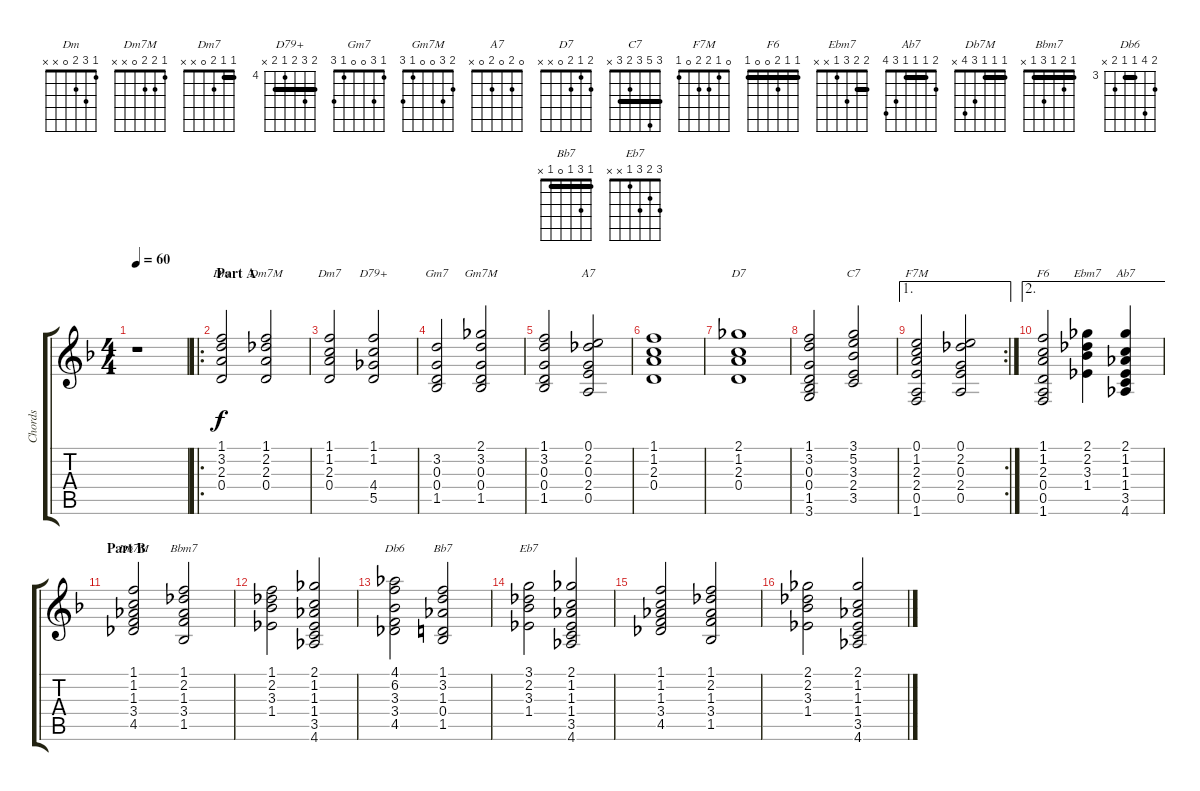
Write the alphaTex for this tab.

\track ("Chords" "Chords") {instrument electricguitarjazz}
\staff {score tabs}
\tuning (E4 B3 G3 D3 A2 E2) {hide}
\chord ("Dm" 1 3 2 0 x x)
\chord ("Dm7M" 1 2 2 0 x x)
\chord ("Dm7" 1 1 2 0 x x) {barre 1}
\chord ("D79+" 5 6 5 4 5 x) {firstfret 4 barre 5}
\chord ("Gm7" 1 3 0 0 1 3)
\chord ("Gm7M" 2 3 0 0 1 3)
\chord ("A7" 0 2 0 2 0 x)
\chord ("D7" 2 1 2 0 x x)
\chord ("C7" 3 5 3 2 3 x) {barre 3}
\chord ("F7M" 0 1 2 2 0 1)
\chord ("F6" 1 1 2 0 0 1) {barre 1}
\chord ("Ebm7" 2 2 3 1 x x) {barre 2}
\chord ("Ab7" 2 1 1 1 3 4) {barre 1}
\chord ("Db7M" 1 1 1 3 4 x) {barre 1}
\chord ("Bbm7" 1 2 1 3 1 x) {barre 1}
\chord ("Db6" 4 6 3 3 4 x) {firstfret 3 barre 3}
\chord ("Bb7" 1 3 1 0 1 x) {barre 1}
\chord ("Eb7" 3 2 3 1 x x)
\ts (4 4)
\tempo 60
\clef g2
\ks dminor
r.1{dy f instrument electricguitarjazz} |
\ro
\section ("" "Part A")
(1.1 3.2 2.3 0.4).2{ch "Dm"} (1.1 2.2 2.3 0.4).2{ch "Dm7M"} |
(1.1 1.2 2.3 0.4).2{ch "Dm7"} (1.1 1.2 4.4 5.5).2{ch "D79+"} |
(3.2 0.3 0.4 1.5).2{ch "Gm7"} (2.1 3.2 0.3 0.4 1.5).2{ch "Gm7M"} |
(1.1 3.2 0.3 0.4 1.5).2 (0.1 2.2 0.3 2.4 0.5).2{ch "A7"} |
(1.1 1.2 2.3 0.4).1 |
(2.1 1.2 2.3 0.4).1{ch "D7"} |
(1.1 3.2 0.3 0.4 1.5 3.6).2 (3.1 5.2 3.3 2.4 3.5).2{ch "C7"} |
\ae 1
\rc 2
(0.1 1.2 2.3 2.4 0.5 1.6).2{ch "F7M"} (0.1 2.2 0.3 2.4 0.5).2 |
\ae 2
(1.1 1.2 2.3 0.4 0.5 1.6).2{ch "F6"} (2.1 2.2 3.3 1.4).4{ch "Ebm7"} (2.1 1.2 1.3 1.4 3.5 4.6).4{ch "Ab7"} |
\section ("" "Part B")
(1.1 1.2 1.3 3.4 4.5).2{ch "Db7M"} (1.1 2.2 1.3 3.4 1.5).2{ch "Bbm7"} |
(1.1 2.2 3.3 1.4).2 (2.1 1.2 1.3 1.4 3.5 4.6).2 |
(4.1 6.2 3.3 3.4 4.5).2{ch "Db6"} (1.1 3.2 1.3 0.4 1.5).2{ch "Bb7"} |
(3.1 2.2 3.3 1.4).2{ch "Eb7"} (2.1 1.2 1.3 1.4 3.5 4.6).2 |
(1.1 1.2 1.3 3.4 4.5).2 (1.1 2.2 1.3 3.4 1.5).2 |
(2.1 2.2 3.3 1.4).2 (2.1 1.2 1.3 1.4 3.5 4.6).2
